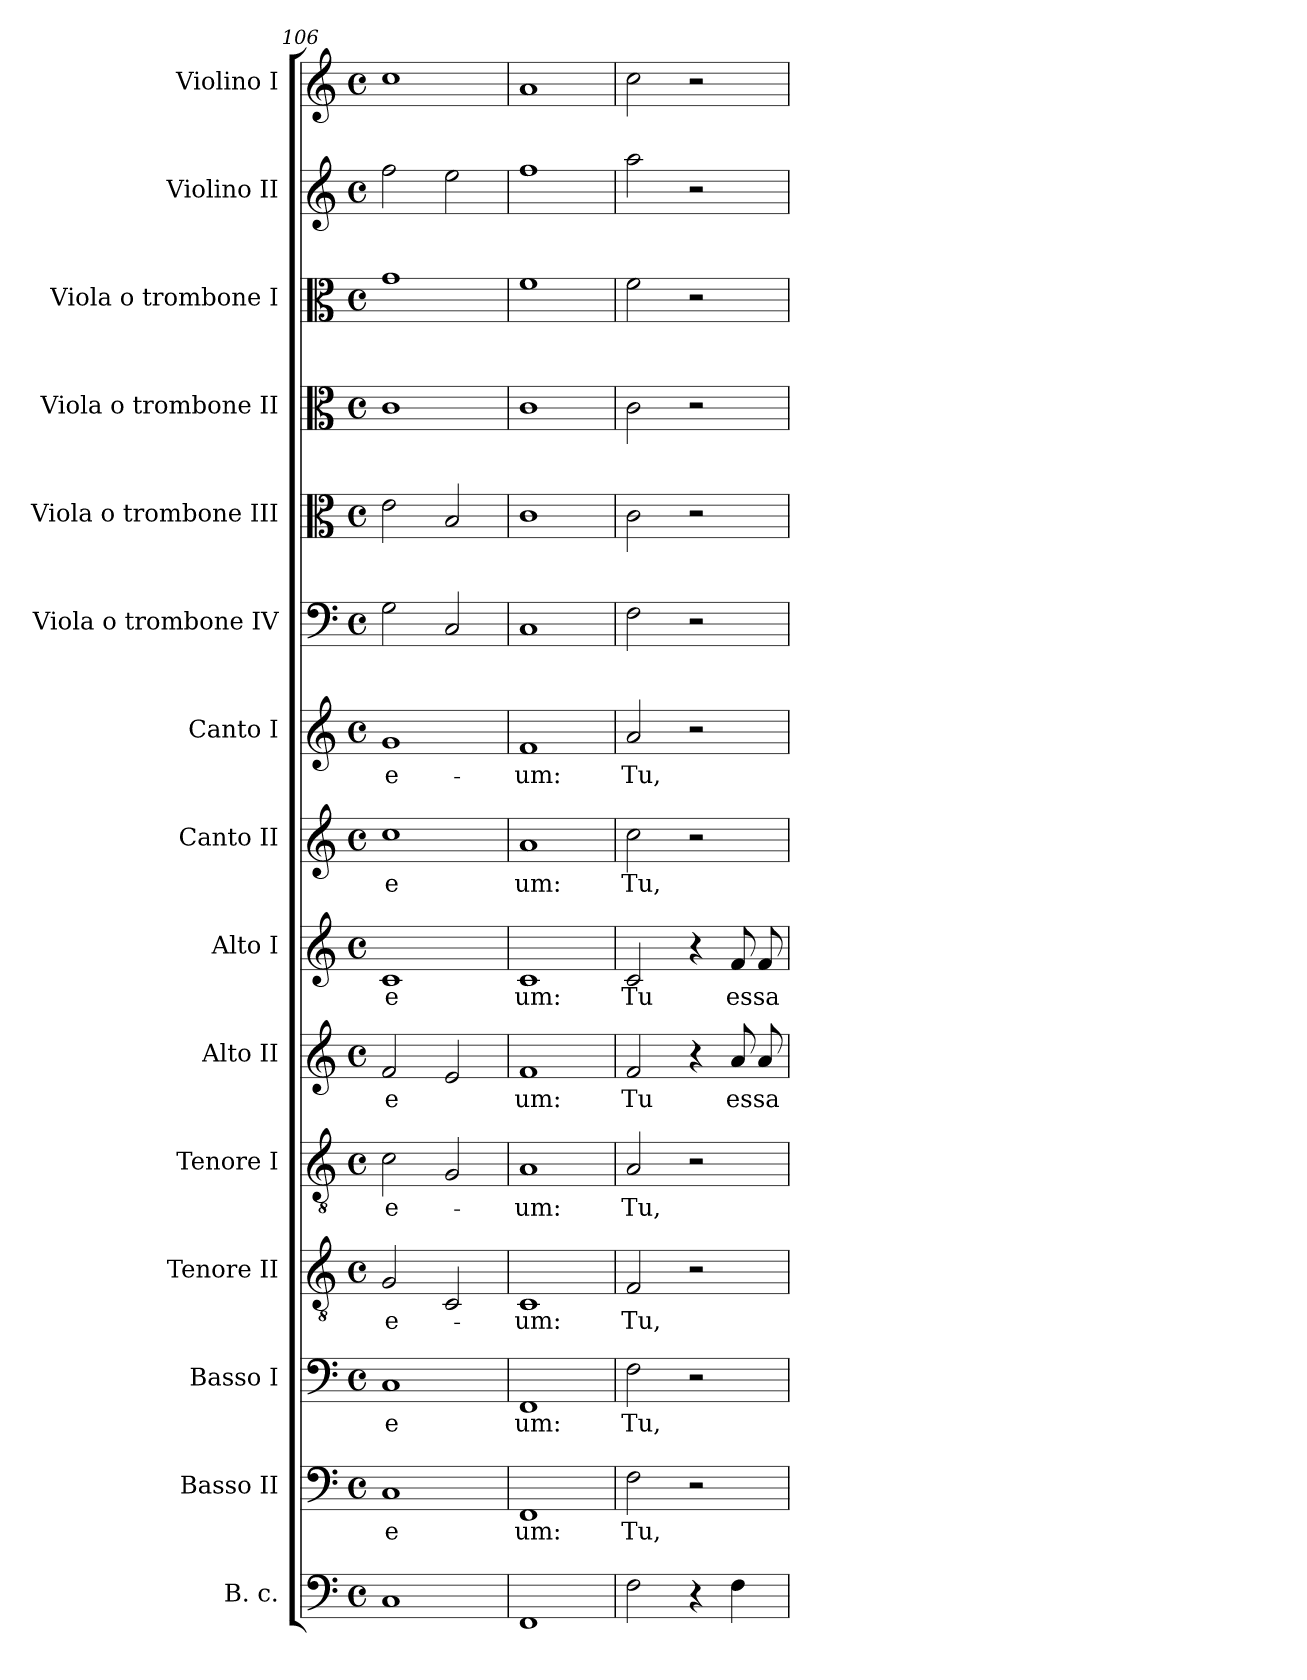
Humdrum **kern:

**kern	**kern	**text	**kern	**text	**kern	**text	**kern	**text	**kern	**text	**kern	**text	**kern	**text	**kern	**text	**kern	**kern	**kern	**kern	**kern	**kern
*part15	*part14	*part14	*part13	*part13	*part12	*part12	*part11	*part11	*part10	*part10	*part9	*part9	*part8	*part8	*part7	*part7	*part6	*part5	*part4	*part3	*part2	*part1
*staff15	*staff14	*staff14	*staff13	*staff13	*staff12	*staff12	*staff11	*staff11	*staff10	*staff10	*staff9	*staff9	*staff8	*staff8	*staff7	*staff7	*staff6	*staff5	*staff4	*staff3	*staff2	*staff1
*I"B. c.	*I"Basso II	*	*I"Basso I	*	*I"Tenore II	*	*I"Tenore I	*	*I"Alto II	*	*I"Alto I	*	*I"Canto II	*	*I"Canto I	*	*I"Viola o trombone IV	*I"Viola o trombone III	*I"Viola o trombone II	*I"Viola o trombone I	*I"Violino II	*I"Violino I
*	*	*	*	*	*	*	*	*	*	*	*	*	*	*	*	*	*I'Vla	*I'Vla	*I'Vla	*I'Vla	*I'Vln	*I'Vln
*clefF4	*clefF4	*	*clefF4	*	*clefGv2	*	*clefGv2	*	*clefG2	*	*clefG2	*	*clefG2	*	*clefG2	*	*clefF4	*clefC3	*clefC3	*clefC3	*clefG2	*clefG2
*k[]	*k[]	*	*k[]	*	*k[]	*	*k[]	*	*k[]	*	*k[]	*	*k[]	*	*k[]	*	*k[]	*k[]	*k[]	*k[]	*k[]	*k[]
*M4/4	*M4/4	*	*M4/4	*	*M4/4	*	*M4/4	*	*M4/4	*	*M4/4	*	*M4/4	*	*M4/4	*	*M4/4	*M4/4	*M4/4	*M4/4	*M4/4	*M4/4
*met(c)	*met(c)	*	*met(c)	*	*met(c)	*	*met(c)	*	*met(c)	*	*met(c)	*	*met(c)	*	*met(c)	*	*met(c)	*met(c)	*met(c)	*met(c)	*met(c)	*met(c)
=106	=106	=106	=106	=106	=106	=106	=106	=106	=106	=106	=106	=106	=106	=106	=106	=106	=106	=106	=106	=106	=106	=106
!	!	!LO:LY:b	!	!LO:LY:b	!	!LO:LY:b	!	!LO:LY:b	!	!LO:LY:b	!	!LO:LY:b	!	!LO:LY:b	!	!LO:LY:b	!	!	!	!	!	!
1C	1C	e	1C	e	2G/	e-	2c\	e-	2f/	e	1c	e	1cc	e	1g	e-	2G\	2e\	1c	1g	2ff\	1cc
.	.	.	.	.	2C/	.	2G/	.	2e/	.	.	.	.	.	.	.	2C/	2B/	.	.	2ee\	.
!!LO:PB:g=z
=107	=107	=107	=107	=107	=107	=107	=107	=107	=107	=107	=107	=107	=107	=107	=107	=107	=107	=107	=107	=107	=107	=107
!	!	!LO:LY:b	!	!LO:LY:b	!	!LO:LY:b	!	!LO:LY:b	!	!LO:LY:b	!	!LO:LY:b	!	!LO:LY:b	!	!LO:LY:b	!	!	!	!	!	!
1FF	1FF	um:	1FF	um:	1C	-um:	1A	-um:	1f	um:	1c	um:	1a	um:	1f	-um:	1C	1c	1c	1f	1ff	1a
=108	=108	=108	=108	=108	=108	=108	=108	=108	=108	=108	=108	=108	=108	=108	=108	=108	=108	=108	=108	=108	=108	=108
!	!	!LO:LY:b	!	!LO:LY:b	!	!LO:LY:b	!	!LO:LY:b	!	!LO:LY:b	!	!LO:LY:b	!	!LO:LY:b	!	!LO:LY:b	!	!	!	!	!	!
2F\	2F\	Tu,	2F\	Tu,	2F/	Tu,	2A/	Tu,	2f/	Tu	2c/	Tu	2cc\	Tu,	2a/	Tu,	2F\	2c\	2c\	2f\	2aa\	2cc\
4r	2r	.	2r	.	2r	.	2r	.	4r	.	4r	.	2r	.	2r	.	2r	2r	2r	2r	2r	2r
!	!	!	!	!	!	!	!	!	!	!LO:LY:b	!	!LO:LY:b	!	!	!	!	!	!	!	!	!	!
4F\	.	.	.	.	.	.	.	.	8a/	es	8f/	es	.	.	.	.	.	.	.	.	.	.
!	!	!	!	!	!	!	!	!	!	!LO:LY:b	!	!LO:LY:b	!	!	!	!	!	!	!	!	!	!
.	.	.	.	.	.	.	.	.	8a/	sa	8f/	sa-	.	.	.	.	.	.	.	.	.	.
=	=	=	=	=	=	=	=	=	=	=	=	=	=	=	=	=	=	=	=	=	=	=
*-	*-	*-	*-	*-	*-	*-	*-	*-	*-	*-	*-	*-	*-	*-	*-	*-	*-	*-	*-	*-	*-	*-
